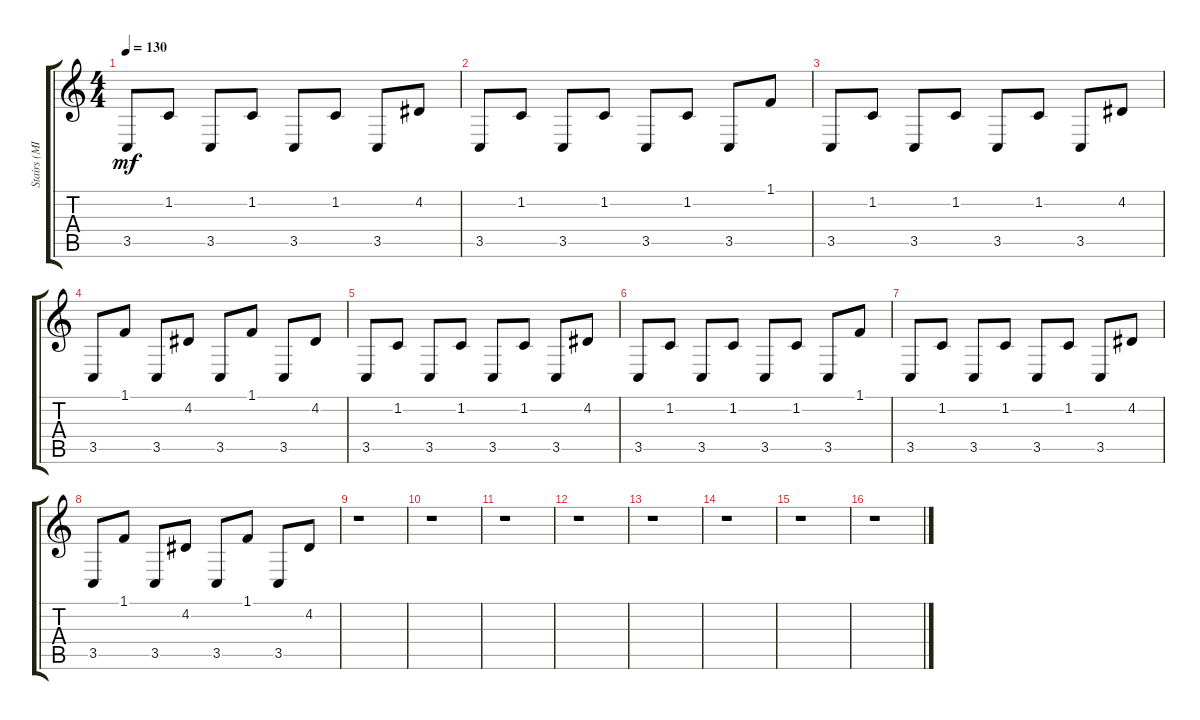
\track ("Stairs (MIDI)" "Stairs (MI") {instrument harpsichord}
\staff {score tabs}
\tuning (E4 B3 G3 D3 A2 E2) {hide}
\ts (4 4)
\tempo 130
\clef g2
\ks c
3.5.8{dy mf} 1.2.8 3.5.8 1.2.8 3.5.8 1.2.8 3.5.8 4.2.8 |
3.5.8 1.2.8 3.5.8 1.2.8 3.5.8 1.2.8 3.5.8 1.1.8 |
3.5.8 1.2.8 3.5.8 1.2.8 3.5.8 1.2.8 3.5.8 4.2.8 |
3.5.8 1.1.8 3.5.8 4.2.8 3.5.8 1.1.8 3.5.8 4.2.8 |
3.5.8 1.2.8 3.5.8 1.2.8 3.5.8 1.2.8 3.5.8 4.2.8 |
3.5.8 1.2.8 3.5.8 1.2.8 3.5.8 1.2.8 3.5.8 1.1.8 |
3.5.8 1.2.8 3.5.8 1.2.8 3.5.8 1.2.8 3.5.8 4.2.8 |
3.5.8 1.1.8 3.5.8 4.2.8 3.5.8 1.1.8 3.5.8 4.2.8 |
r.1 |
r.1 |
r.1 |
r.1 |
r.1 |
r.1 |
r.1 |
r.1
